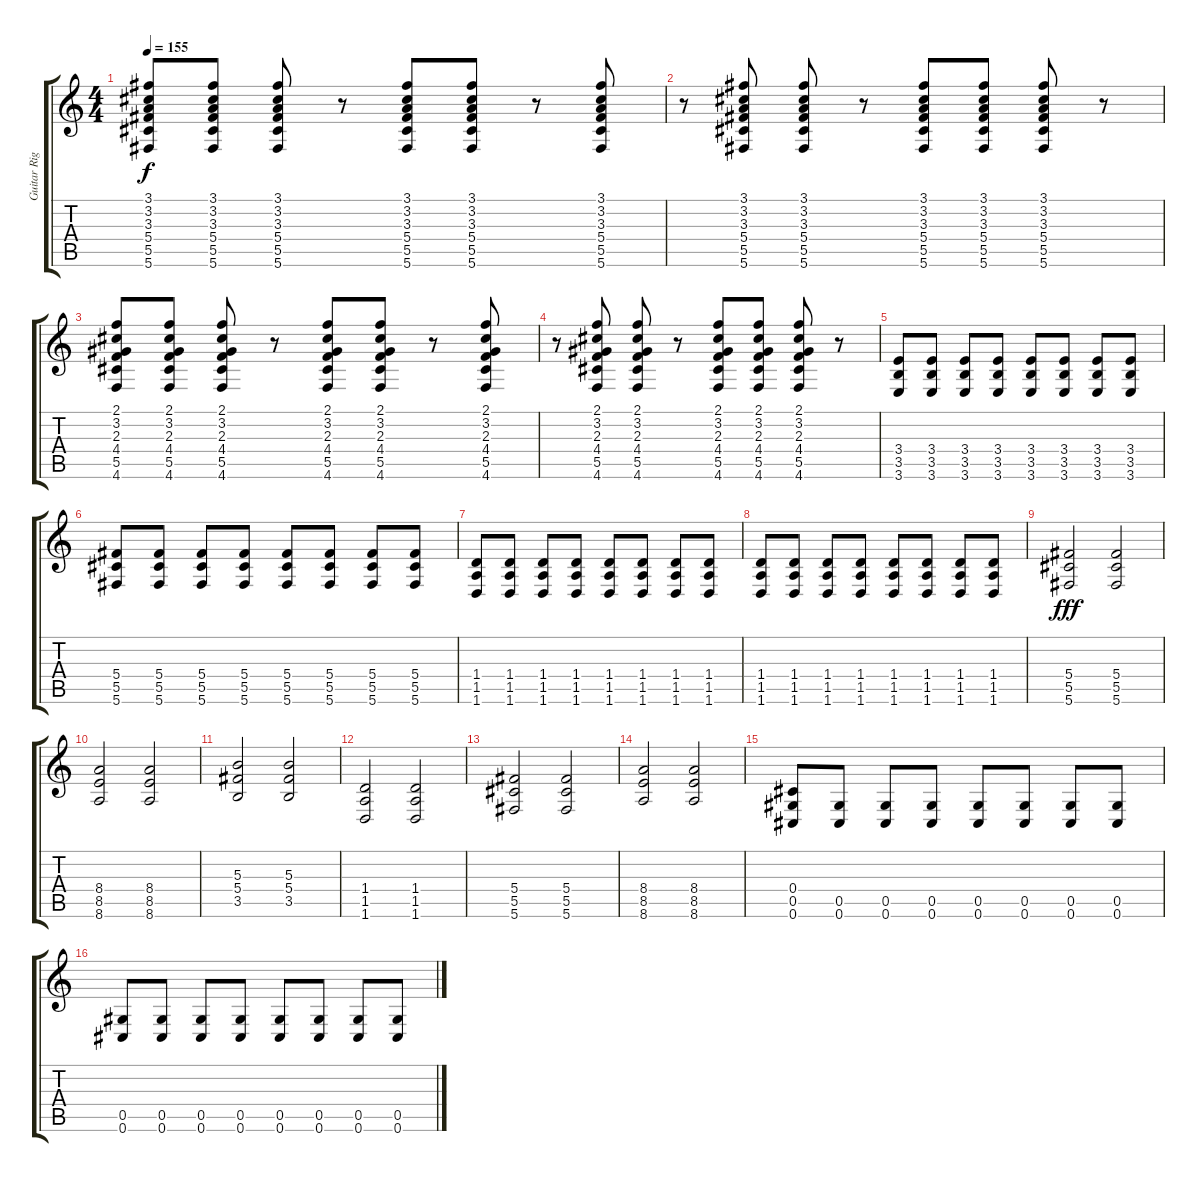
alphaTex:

\track ("Guitar Right" "Guitar Rig") {instrument acousticguitarnylon}
\staff {score tabs}
\tuning (Eb4 Bb3 Gb3 Db3 Ab2 Db2) {hide}
\ts (4 4)
\tempo 155
\clef g2
\ks c
(3.1 3.2 3.3 5.4 5.5 5.6).8{dy f} (3.1 3.2 3.3 5.4 5.5 5.6).8 (3.1 3.2 3.3 5.4 5.5 5.6).8 r.8 (3.1 3.2 3.3 5.4 5.5 5.6).8 (3.1 3.2 3.3 5.4 5.5 5.6).8 r.8 (3.1 3.2 3.3 5.4 5.5 5.6).8 |
r.8 (3.1 3.2 3.3 5.4 5.5 5.6).8 (3.1 3.2 3.3 5.4 5.5 5.6).8 r.8 (3.1 3.2 3.3 5.4 5.5 5.6).8 (3.1 3.2 3.3 5.4 5.5 5.6).8 (3.1 3.2 3.3 5.4 5.5 5.6).8 r.8 |
(2.1 3.2 2.3 4.4 5.5 4.6).8 (2.1 3.2 2.3 4.4 5.5 4.6).8 (2.1 3.2 2.3 4.4 5.5 4.6).8 r.8 (2.1 3.2 2.3 4.4 5.5 4.6).8 (2.1 3.2 2.3 4.4 5.5 4.6).8 r.8 (2.1 3.2 2.3 4.4 5.5 4.6).8 |
r.8 (2.1 3.2 2.3 4.4 5.5 4.6).8 (2.1 3.2 2.3 4.4 5.5 4.6).8 r.8 (2.1 3.2 2.3 4.4 5.5 4.6).8 (2.1 3.2 2.3 4.4 5.5 4.6).8 (2.1 3.2 2.3 4.4 5.5 4.6).8 r.8 |
(3.4 3.5 3.6).8 (3.4 3.5 3.6).8 (3.4 3.5 3.6).8 (3.4 3.5 3.6).8 (3.4 3.5 3.6).8 (3.4 3.5 3.6).8 (3.4 3.5 3.6).8 (3.4 3.5 3.6).8 |
(5.4 5.5 5.6).8 (5.4 5.5 5.6).8 (5.4 5.5 5.6).8 (5.4 5.5 5.6).8 (5.4 5.5 5.6).8 (5.4 5.5 5.6).8 (5.4 5.5 5.6).8 (5.4 5.5 5.6).8 |
(1.4 1.5 1.6).8 (1.4 1.5 1.6).8 (1.4 1.5 1.6).8 (1.4 1.5 1.6).8 (1.4 1.5 1.6).8 (1.4 1.5 1.6).8 (1.4 1.5 1.6).8 (1.4 1.5 1.6).8 |
(1.4 1.5 1.6).8 (1.4 1.5 1.6).8 (1.4 1.5 1.6).8 (1.4 1.5 1.6).8 (1.4 1.5 1.6).8 (1.4 1.5 1.6).8 (1.4 1.5 1.6).8 (1.4 1.5 1.6).8 |
(5.4 5.5 5.6).2{dy fff} (5.4 5.5 5.6).2 |
(8.4 8.5 8.6).2 (8.4 8.5 8.6).2 |
(5.3 5.4 3.5).2 (5.3 5.4 3.5).2 |
(1.4 1.5 1.6).2 (1.4 1.5 1.6).2 |
(5.4 5.5 5.6).2 (5.4 5.5 5.6).2 |
(8.4 8.5 8.6).2 (8.4 8.5 8.6).2 |
(0.4 0.5 0.6).8 (0.5 0.6).8 (0.5 0.6).8 (0.5 0.6).8 (0.5 0.6).8 (0.5 0.6).8 (0.5 0.6).8 (0.5 0.6).8 |
(0.5 0.6).8 (0.5 0.6).8 (0.5 0.6).8 (0.5 0.6).8 (0.5 0.6).8 (0.5 0.6).8 (0.5 0.6).8 (0.5 0.6).8
